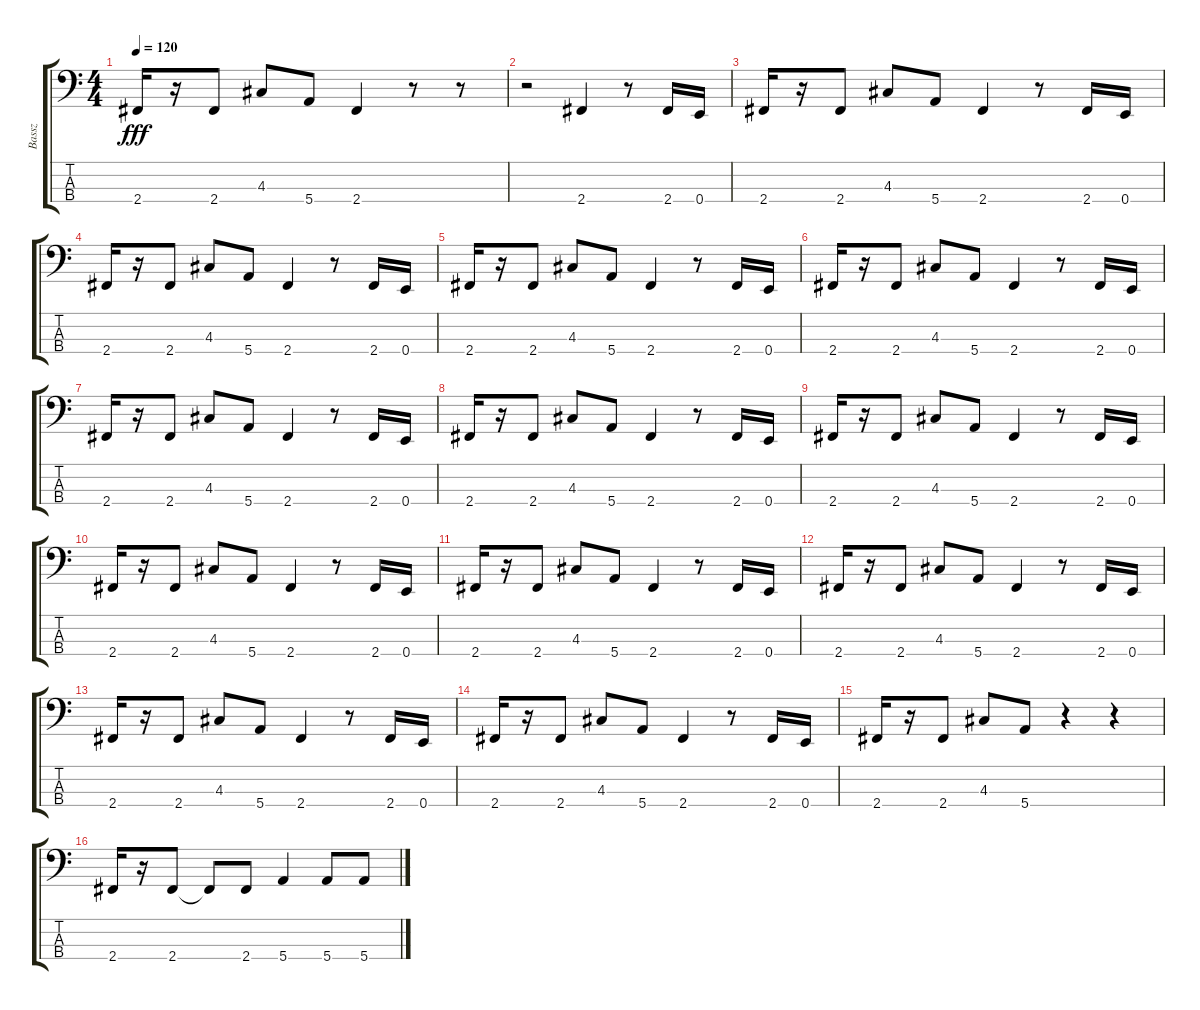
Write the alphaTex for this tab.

\track ("Bassz" "Bassz") {instrument electricbassfinger}
\staff {score tabs}
\tuning (G2 D2 A1 E1) {hide}
\ts (4 4)
\tempo 120
\clef f4
\ks c
2.4.16{dy fff} r.16 2.4.8 4.3.8 5.4.8 2.4.4 r.8 r.8 |
r.2 2.4.4 r.8 2.4.16 0.4.16 |
2.4.16 r.16 2.4.8 4.3.8 5.4.8 2.4.4 r.8 2.4.16 0.4.16 |
2.4.16 r.16 2.4.8 4.3.8 5.4.8 2.4.4 r.8 2.4.16 0.4.16 |
2.4.16 r.16 2.4.8 4.3.8 5.4.8 2.4.4 r.8 2.4.16 0.4.16 |
2.4.16 r.16 2.4.8 4.3.8 5.4.8 2.4.4 r.8 2.4.16 0.4.16 |
2.4.16 r.16 2.4.8 4.3.8 5.4.8 2.4.4 r.8 2.4.16 0.4.16 |
2.4.16 r.16 2.4.8 4.3.8 5.4.8 2.4.4 r.8 2.4.16 0.4.16 |
2.4.16 r.16 2.4.8 4.3.8 5.4.8 2.4.4 r.8 2.4.16 0.4.16 |
2.4.16 r.16 2.4.8 4.3.8 5.4.8 2.4.4 r.8 2.4.16 0.4.16 |
2.4.16 r.16 2.4.8 4.3.8 5.4.8 2.4.4 r.8 2.4.16 0.4.16 |
2.4.16 r.16 2.4.8 4.3.8 5.4.8 2.4.4 r.8 2.4.16 0.4.16 |
2.4.16 r.16 2.4.8 4.3.8 5.4.8 2.4.4 r.8 2.4.16 0.4.16 |
2.4.16 r.16 2.4.8 4.3.8 5.4.8 2.4.4 r.8 2.4.16 0.4.16 |
2.4.16 r.16 2.4.8 4.3.8 5.4.8 r.4 r.4 |
2.4.16 r.16 2.4.8 2.4{t}.8 2.4.8 5.4.4 5.4.8 5.4.8
